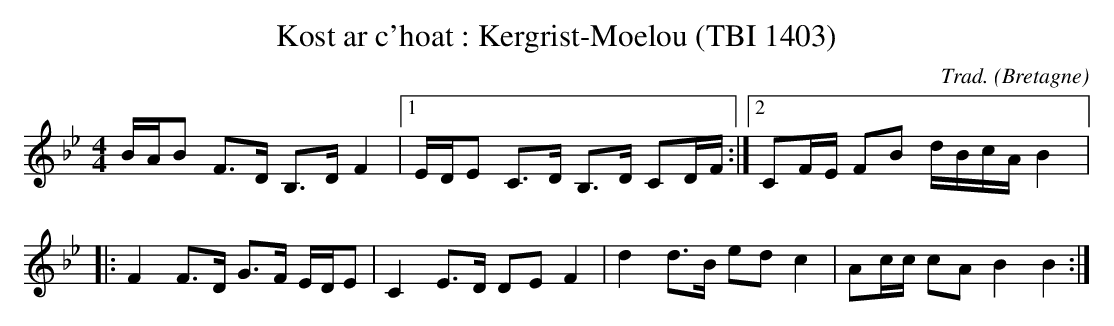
X:1
T:Kost ar c'hoat : Kergrist-Moelou (TBI 1403)
C:Trad.
O:Bretagne
M:4/4
K:Bb
B/A/B F>D B,>D F2 |1 E/D/E C>D B,>D CD/F/ :|2 CF/E/ FB d/B/c/A/ B2 |:
F2 F>D G>F E/D/E | C2 E>D DE F2 | d2 d>B ed c2 | Ac/c/ cA B2 B2 :|
